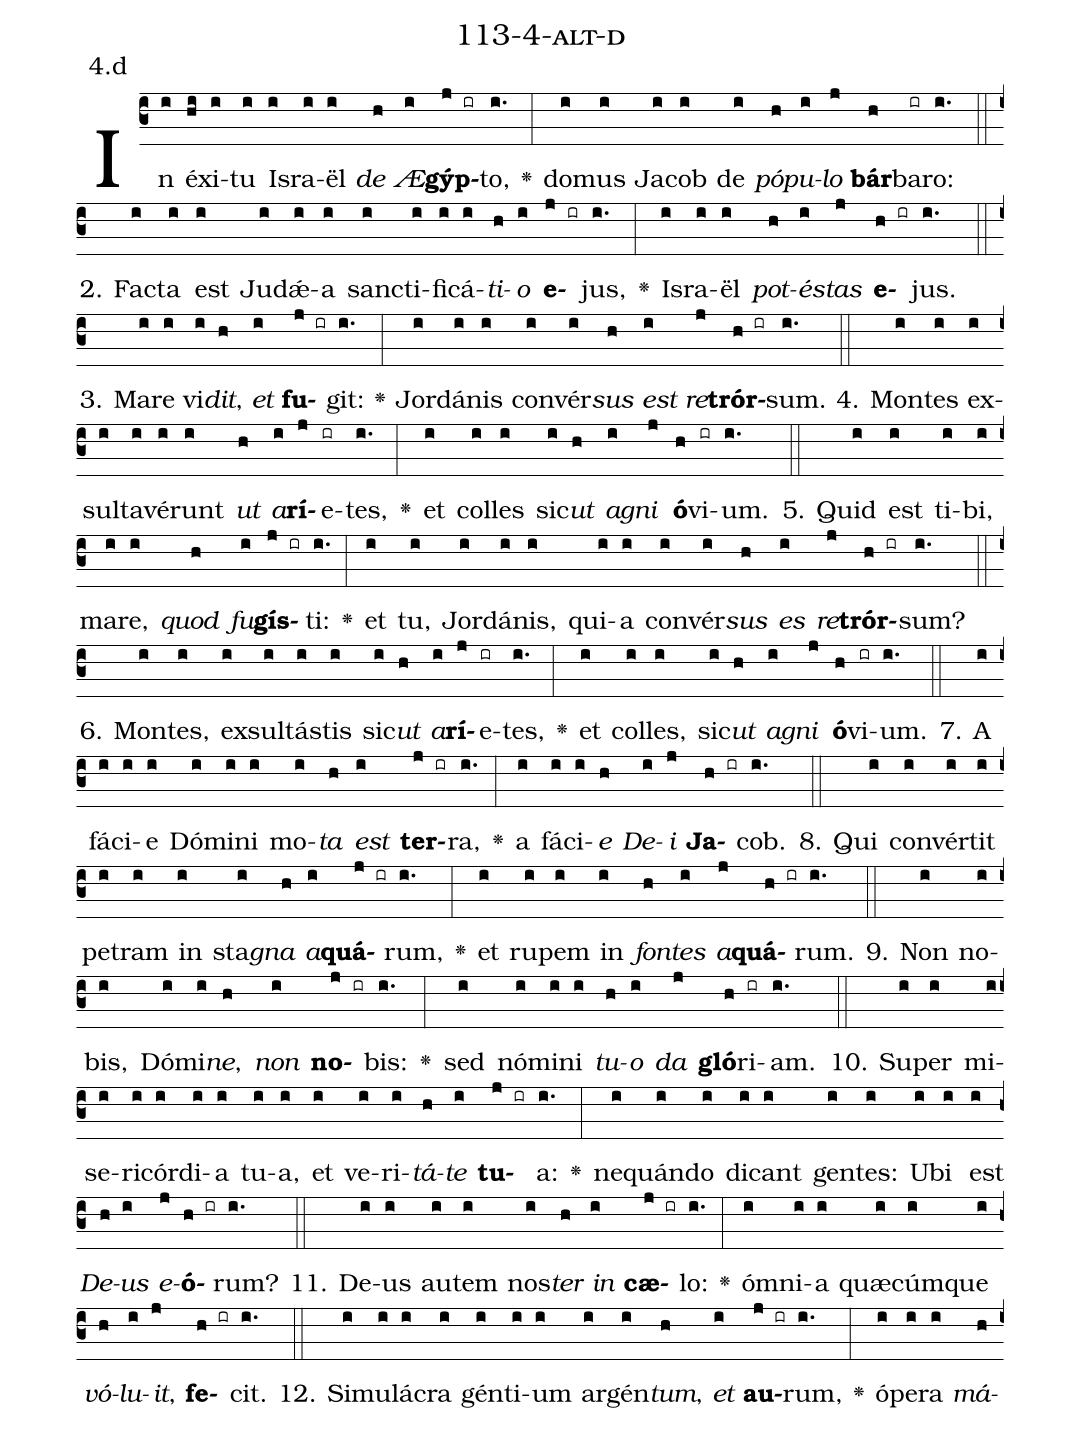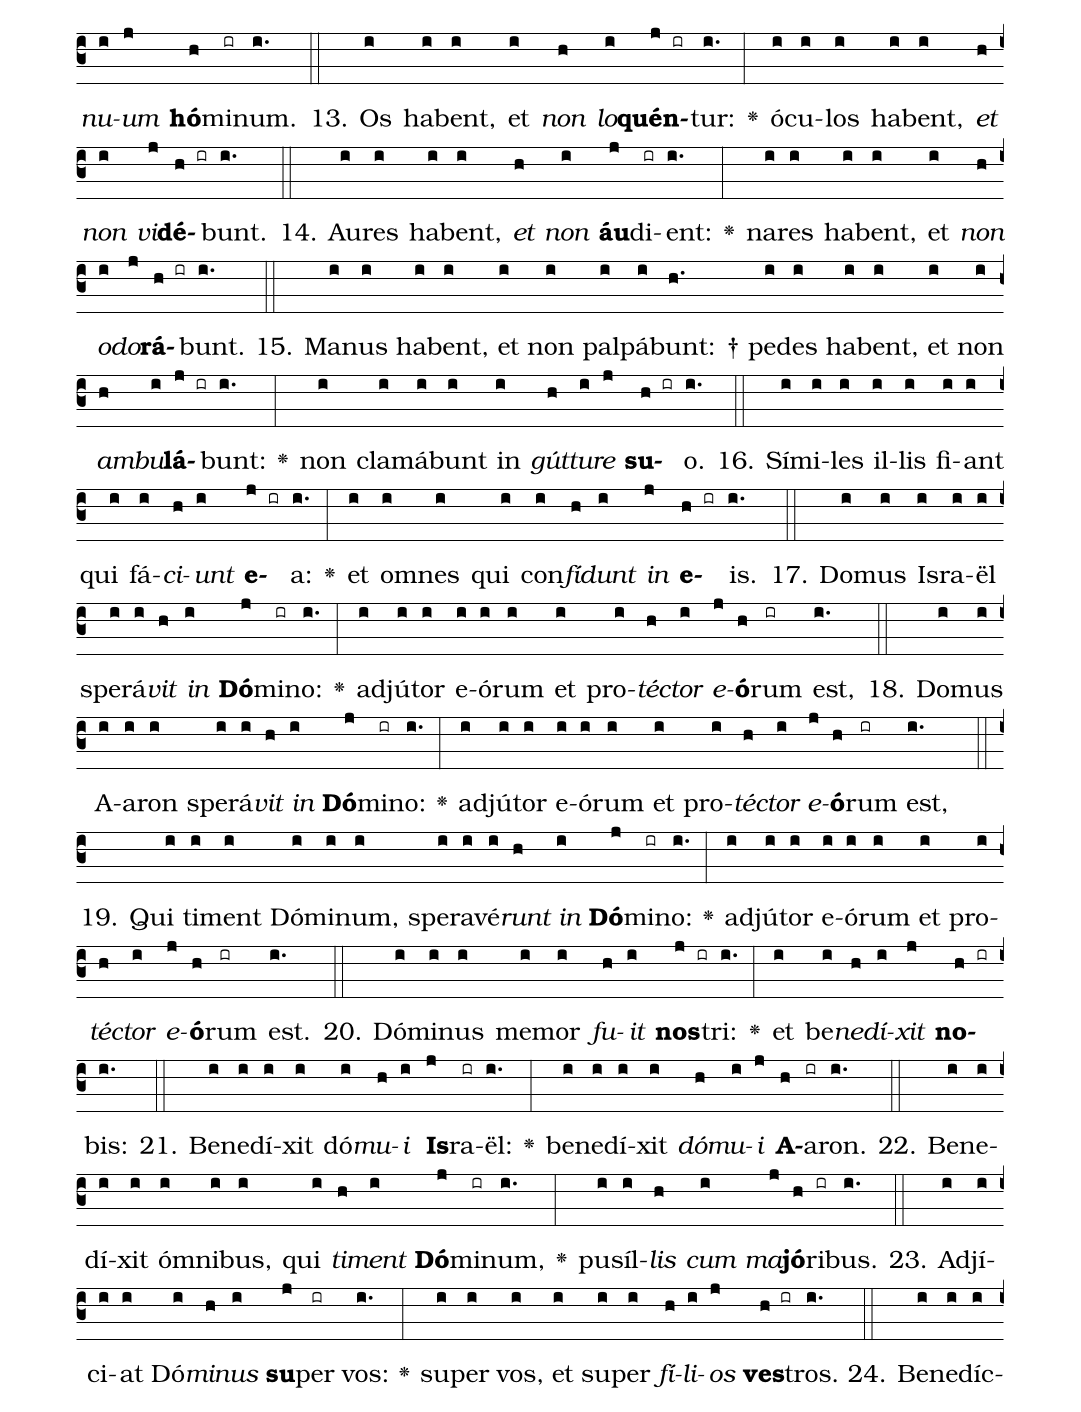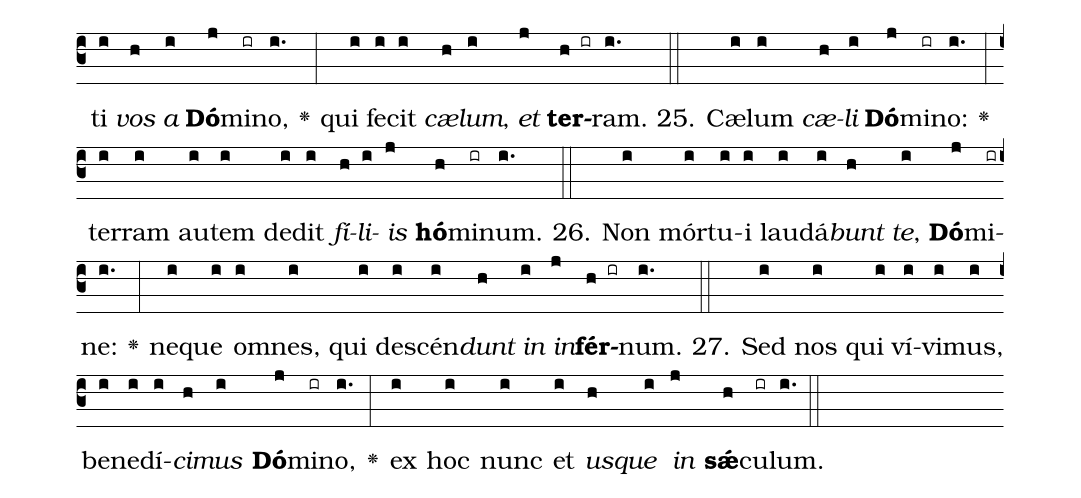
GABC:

name: 113-4-alt-d;
annotation: 4.d;
%%
(c3)In(i) éx(hi)i(i)tu(i) Is(i)ra(i)ël(i) <i>de</i>(h) <i>Æ</i>(i)<b>gýp</b>(j ir)to,(i.) <v>\greheightstar</v>(:) do(i)mus(i) Ja(i)cob(i) de(i) <i>pó</i>(h)<i>pu</i>(i)<i>lo</i>(j) <b>bár</b>(h)ba(ir)ro:(i.) (::)
2. Fac(i)ta(i) est(i) Ju(i)dǽ(i)a(i) sanc(i)ti(i)fi(i)cá(i)<i>ti</i>(h)<i>o</i>(i) <b>e</b>(j ir)jus,(i.) <v>\greheightstar</v>(:) Is(i)ra(i)ël(i) <i>pot</i>(h)<i>és</i>(i)<i>tas</i>(j) <b>e</b>(h ir)jus.(i.) (::)
3. Ma(i)re(i) vi(i)<i>dit</i>,(h) <i>et</i>(i) <b>fu</b>(j ir)git:(i.) <v>\greheightstar</v>(:) Jor(i)dá(i)nis(i) con(i)vér(i)<i>sus</i>(h) <i>est</i>(i) <i>re</i>(j)<b>trór</b>(h ir)sum.(i.) (::)
4. Mon(i)tes(i) ex(i)sul(i)ta(i)vé(i)runt(i) <i>ut</i>(h) <i>a</i>(i)<b>rí</b>(j)e(ir)tes,(i.) <v>\greheightstar</v>(:) et(i) col(i)les(i) sic(i)<i>ut</i>(h) <i>a</i>(i)<i>gni</i>(j) <b>ó</b>(h)vi(ir)um.(i.) (::)
5. Quid(i) est(i) ti(i)bi,(i) ma(i)re,(i) <i>quod</i>(h) <i>fu</i>(i)<b>gís</b>(j ir)ti:(i.) <v>\greheightstar</v>(:) et(i) tu,(i) Jor(i)dá(i)nis,(i) qui(i)a(i) con(i)vér(i)<i>sus</i>(h) <i>es</i>(i) <i>re</i>(j)<b>trór</b>(h ir)sum?(i.) (::)
6. Mon(i)tes,(i) ex(i)sul(i)tás(i)tis(i) sic(i)<i>ut</i>(h) <i>a</i>(i)<b>rí</b>(j)e(ir)tes,(i.) <v>\greheightstar</v>(:) et(i) col(i)les,(i) sic(i)<i>ut</i>(h) <i>a</i>(i)<i>gni</i>(j) <b>ó</b>(h)vi(ir)um.(i.) (::)
7. A(i) fá(i)ci(i)e(i) Dó(i)mi(i)ni(i) mo(i)<i>ta</i>(h) <i>est</i>(i) <b>ter</b>(j ir)ra,(i.) <v>\greheightstar</v>(:) a(i) fá(i)ci(i)<i>e</i>(h) <i>De</i>(i)<i>i</i>(j) <b>Ja</b>(h ir)cob.(i.) (::)
8. Qui(i) con(i)vér(i)tit(i) pe(i)tram(i) in(i) sta(i)<i>gna</i>(h) <i>a</i>(i)<b>quá</b>(j ir)rum,(i.) <v>\greheightstar</v>(:) et(i) ru(i)pem(i) in(i) <i>fon</i>(h)<i>tes</i>(i) <i>a</i>(j)<b>quá</b>(h ir)rum.(i.) (::)
9. Non(i) no(i)bis,(i) Dó(i)mi(i)<i>ne</i>,(h) <i>non</i>(i) <b>no</b>(j ir)bis:(i.) <v>\greheightstar</v>(:) sed(i) nó(i)mi(i)ni(i) <i>tu</i>(h)<i>o</i>(i) <i>da</i>(j) <b>gló</b>(h)ri(ir)am.(i.) (::)
10. Su(i)per(i) mi(i)se(i)ri(i)cór(i)di(i)a(i) tu(i)a,(i) et(i) ve(i)ri(i)<i>tá</i>(h)<i>te</i>(i) <b>tu</b>(j ir)a:(i.) <v>\greheightstar</v>(:) ne(i)quán(i)do(i) di(i)cant(i) gen(i)tes:(i) U(i)bi(i) est(i) <i>De</i>(h)<i>us</i>(i) <i>e</i>(j)<b>ó</b>(h ir)rum?(i.) (::)
11. De(i)us(i) au(i)tem(i) nos(i)<i>ter</i>(h) <i>in</i>(i) <b>cæ</b>(j ir)lo:(i.) <v>\greheightstar</v>(:) óm(i)ni(i)a(i) quæ(i)cúm(i)que(i) <i>vó</i>(h)<i>lu</i>(i)<i>it</i>,(j) <b>fe</b>(h ir)cit.(i.) (::)
12. Si(i)mu(i)lá(i)cra(i) gén(i)ti(i)um(i) ar(i)gén(i)<i>tum</i>,(h) <i>et</i>(i) <b>au</b>(j ir)rum,(i.) <v>\greheightstar</v>(:) ó(i)pe(i)ra(i) <i>má</i>(h)<i>nu</i>(i)<i>um</i>(j) <b>hó</b>(h)mi(ir)num.(i.) (::)
13. Os(i) ha(i)bent,(i) et(i) <i>non</i>(h) <i>lo</i>(i)<b>quén</b>(j ir)tur:(i.) <v>\greheightstar</v>(:) ó(i)cu(i)los(i) ha(i)bent,(i) <i>et</i>(h) <i>non</i>(i) <i>vi</i>(j)<b>dé</b>(h ir)bunt.(i.) (::)
14. Au(i)res(i) ha(i)bent,(i) <i>et</i>(h) <i>non</i>(i) <b>áu</b>(j)di(ir)ent:(i.) <v>\greheightstar</v>(:) na(i)res(i) ha(i)bent,(i) et(i) <i>non</i>(h) <i>o</i>(i)<i>do</i>(j)<b>rá</b>(h ir)bunt.(i.) (::)
15. Ma(i)nus(i) ha(i)bent,(i) et(i) non(i) pal(i)pá(i)bunt: †(h.) pe(i)des(i) ha(i)bent,(i) et(i) non(i) <i>am</i>(h)<i>bu</i>(i)<b>lá</b>(j ir)bunt:(i.) <v>\greheightstar</v>(:) non(i) cla(i)má(i)bunt(i) in(i) <i>gút</i>(h)<i>tu</i>(i)<i>re</i>(j) <b>su</b>(h ir)o.(i.) (::)
16. Sí(i)mi(i)les(i) il(i)lis(i) fi(i)ant(i) qui(i) fá(i)<i>ci</i>(h)<i>unt</i>(i) <b>e</b>(j ir)a:(i.) <v>\greheightstar</v>(:) et(i) om(i)nes(i) qui(i) con(i)<i>fí</i>(h)<i>dunt</i>(i) <i>in</i>(j) <b>e</b>(h ir)is.(i.) (::)
17. Do(i)mus(i) Is(i)ra(i)ël(i) spe(i)rá(i)<i>vit</i>(h) <i>in</i>(i) <b>Dó</b>(j)mi(ir)no:(i.) <v>\greheightstar</v>(:) ad(i)jú(i)tor(i) e(i)ó(i)rum(i) et(i) pro(i)<i>téc</i>(h)<i>tor</i>(i) <i>e</i>(j)<b>ó</b>(h)rum(ir) est,(i.) (::)
18. Do(i)mus(i) A(i)a(i)ron(i) spe(i)rá(i)<i>vit</i>(h) <i>in</i>(i) <b>Dó</b>(j)mi(ir)no:(i.) <v>\greheightstar</v>(:) ad(i)jú(i)tor(i) e(i)ó(i)rum(i) et(i) pro(i)<i>téc</i>(h)<i>tor</i>(i) <i>e</i>(j)<b>ó</b>(h)rum(ir) est,(i.) (::)
19. Qui(i) ti(i)ment(i) Dó(i)mi(i)num,(i) spe(i)ra(i)vé(i)<i>runt</i>(h) <i>in</i>(i) <b>Dó</b>(j)mi(ir)no:(i.) <v>\greheightstar</v>(:) ad(i)jú(i)tor(i) e(i)ó(i)rum(i) et(i) pro(i)<i>téc</i>(h)<i>tor</i>(i) <i>e</i>(j)<b>ó</b>(h)rum(ir) est.(i.) (::)
20. Dó(i)mi(i)nus(i) me(i)mor(i) <i>fu</i>(h)<i>it</i>(i) <b>nos</b>(j ir)tri:(i.) <v>\greheightstar</v>(:) et(i) be(i)<i>ne</i>(h)<i>dí</i>(i)<i>xit</i>(j) <b>no</b>(h ir)bis:(i.) (::)
21. Be(i)ne(i)dí(i)xit(i) dó(i)<i>mu</i>(h)<i>i</i>(i) <b>Is</b>(j)ra(ir)ël:(i.) <v>\greheightstar</v>(:) be(i)ne(i)dí(i)xit(i) <i>dó</i>(h)<i>mu</i>(i)<i>i</i>(j) <b>A</b>(h)a(ir)ron.(i.) (::)
22. Be(i)ne(i)dí(i)xit(i) óm(i)ni(i)bus,(i) qui(i) <i>ti</i>(h)<i>ment</i>(i) <b>Dó</b>(j)mi(ir)num,(i.) <v>\greheightstar</v>(:) pu(i)síl(i)<i>lis</i>(h) <i>cum</i>(i) <i>ma</i>(j)<b>jó</b>(h)ri(ir)bus.(i.) (::)
23. Ad(i)jí(i)ci(i)at(i) Dó(i)<i>mi</i>(h)<i>nus</i>(i) <b>su</b>(j)per(ir) vos:(i.) <v>\greheightstar</v>(:) su(i)per(i) vos,(i) et(i) su(i)per(i) <i>fí</i>(h)<i>li</i>(i)<i>os</i>(j) <b>ves</b>(h ir)tros.(i.) (::)
24. Be(i)ne(i)díc(i)ti(i) <i>vos</i>(h) <i>a</i>(i) <b>Dó</b>(j)mi(ir)no,(i.) <v>\greheightstar</v>(:) qui(i) fe(i)cit(i) <i>cæ</i>(h)<i>lum</i>,(i) <i>et</i>(j) <b>ter</b>(h ir)ram.(i.) (::)
25. Cæ(i)lum(i) <i>cæ</i>(h)<i>li</i>(i) <b>Dó</b>(j)mi(ir)no:(i.) <v>\greheightstar</v>(:) ter(i)ram(i) au(i)tem(i) de(i)dit(i) <i>fí</i>(h)<i>li</i>(i)<i>is</i>(j) <b>hó</b>(h)mi(ir)num.(i.) (::)
26. Non(i) mór(i)tu(i)i(i) lau(i)dá(i)<i>bunt</i>(h) <i>te</i>,(i) <b>Dó</b>(j)mi(ir)ne:(i.) <v>\greheightstar</v>(:) ne(i)que(i) om(i)nes,(i) qui(i) de(i)scén(i)<i>dunt</i>(h) <i>in</i>(i) <i>in</i>(j)<b>fér</b>(h ir)num.(i.) (::)
27. Sed(i) nos(i) qui(i) ví(i)vi(i)mus,(i) be(i)ne(i)dí(i)<i>ci</i>(h)<i>mus</i>(i) <b>Dó</b>(j)mi(ir)no,(i.) <v>\greheightstar</v>(:) ex(i) hoc(i) nunc(i) et(i) <i>us</i>(h)<i>que</i>(i) <i>in</i>(j) <b>sǽ</b>(h)cu(ir)lum.(i.) (::)
